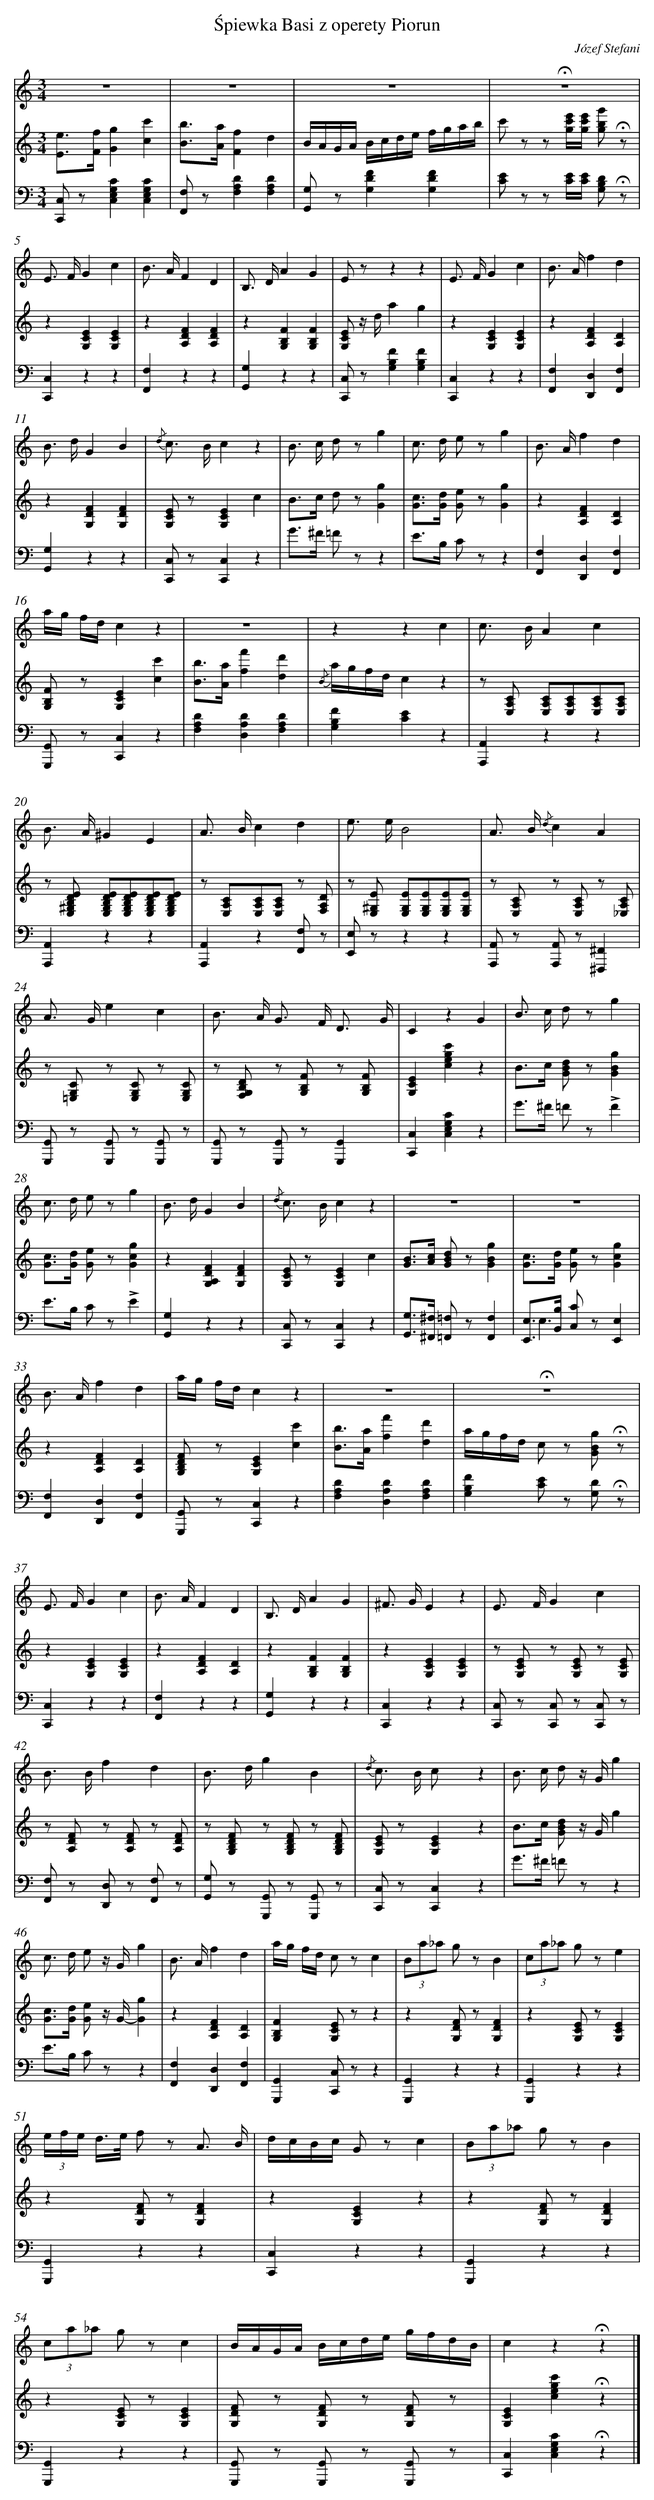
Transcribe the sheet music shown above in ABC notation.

X:1
T: Śpiewka Basi z operety Piorun
C: Józef Stefani
L: 1/8
M: 3/4
V: 1 clef=treble
V: 2 clef=treble
V: 3 clef=bass
K: C
[V:1] z6 |
[V:2] [eE]>[fF][g2G2][c'2c2] |
[V:3] [C,C,,] z[C2G,2E,2C,2][C2G,2E,2C,2] |
[V:1] z6 |
[V:2] [bB]>[aA][f2F2]d2 |
[V:3] [F,F,,] z[D2A,2F,2][D2A,2F,2] |
[V:1] z6 |
[V:2] B/A/G/A/ B/c/d/e/ f/g/a/b/ |
[V:3] [G,G,,] z[F2D2G,2][F2D2G,2] |
[V:1] !fermata!z6 |
[V:2] c' z z [e'/c'/g/][e'/c'/g/] [g'bg] !fermata!z |
[V:3] [EC] z z [E/C/][E/C/] [DB,G,] !fermata!z |
[V:1] E> FG2c2 |
[V:2] z2[E2C2G,2][E2C2G,2] |
[V:3] [C,2C,,2]z2z2 |
[V:1] B> AF2D2 |
[V:2] z2[F2D2A,2][F2D2A,2] |
[V:3] [F,2F,,2]z2z2 |
[V:1] B,> DA2G2 |
[V:2] z2[F2B,2G,2][F2B,2G,2] |
[V:3] [G,2G,,2]z2z2 |
[V:1] E zz2z2 |
[V:2] [ECG,] z/ d/a2g2 |
[V:3] [C,C,,] z[F2B,2G,2][F2B,2G,2] |
[V:1] E> FG2c2 |
[V:2] z2[E2C2G,2][E2C2G,2] |
[V:3] [C,2C,,2]z2z2 |
[V:1] B> Af2d2 |
[V:2] z2[F2D2A,2][D2A,2] |
[V:3] [F,2F,,2][D,2D,,2][F,2F,,2] |
[V:1] B> dG2B2 |
[V:2] z2[F2D2G,2][F2D2G,2] |
[V:3] [G,2G,,2]z2z2 |
[V:1] {/d} c> Bc2z2 |
[V:2] [ECG,] z[E2C2G,2]c2 |
[V:3] [C,C,,] z[C,2C,,2]z2 |
[V:1] B> c d zg2 |
[V:2] B>c d z[g2G2] |
[V:3] G>^F =F zz2 |
[V:1] c> d e zg2 |
[V:2] [cG]>[dG] [eG] z[g2G2] |
[V:3] E>B, C zz2 |
[V:1] B> Af2d2 |
[V:2] z2[F2D2A,2][D2A,2] |
[V:3] [F,2F,,2][D,2D,,2][F,2F,,2] |
[V:1] a/g/ f/d/c2z2 |
[V:2] [FB,G,] z[E2C2G,2][c'2c2] |
[V:3] [G,,G,,,] z[C,2C,,2]z2 |
[V:1] z6 |
[V:2] [bB]>[aA][f'2f2][d'2d2] |
[V:3] [D2A,2F,2][D2A,2D,2][D2A,2F,2] |
[V:1] z2z2c2 |
[V:2] {/B} a/g/f/d/c2z2 |
[V:3] [F2B,2G,2][E2C2]z2 |
[V:1] c> BA2c2 |
[V:2] z [CA,E,] [CA,E,][CA,E,][CA,E,][CA,E,] |
[V:3] [A,,2A,,,2]z2z2 |
[V:1] B> A^G2E2 |
[V:2] z [EDB,^G,E,] [EDB,G,E,][EDB,G,E,][EDB,G,E,][EDB,G,E,] |
[V:3] [A,,2A,,,2]z2z2 |
[V:1] A> Bc2d2 |
[V:2] z [CA,E,][CA,E,][CA,E,] z [DA,F,] |
[V:3] [A,,2A,,,2]z2[F,F,,] z |
[V:1] e> eB4 |
[V:2] z [E^G,E,] [EG,E,][EG,E,][EG,E,][EG,E,] |
[V:3] [E,E,,] zz2z2 |
[V:1] A> B {/d}c2A2 |
[V:2] z [CA,E,] z [CA,E,] z [CA,_E,] |
[V:3] [A,,A,,,] z [A,,A,,,] z[^F,,2^F,,,2] |
[V:1] A> Ge2c2 |
[V:2] z [CG,=E,] z [CG,E,] z [CG,E,] |
[V:3] [G,,G,,,] z [G,,G,,,] z [G,,G,,,] z |
[V:1] B> A G> F D3/ G/ |
[V:2] z [DB,G,F,] z [FB,G,] z [FB,G,] |
[V:3] [G,,G,,,] z [G,,G,,,] z[G,,2G,,,2] |
[V:1] C2z2G2 |
[V:2] [E2C2G,2][c'2g2e2c2]z2 |
[V:3] [C,2C,,2][C2G,2E,2C,2]z2 |
[V:1] B> c d zg2 |
[V:2] B>c [dBG] z[g2B2G2] |
[V:3] G>^F =F z!accent!F2 |
[V:1] c> d e zg2 |
[V:2] [cG]>[dG] [eG] z[g2c2G2] |
[V:3] E>B, C z!accent!E2 |
[V:1] B> dG2B2 |
[V:2] z2[F2D2A,2G,2][F2D2G,2] |
[V:3] [G,2G,,2]z2z2 |
[V:1] {/d} c> Bc2z2 |
[V:2] [ECG,] z[E2C2G,2]c2 |
[V:3] [C,C,,] z[C,2C,,2]z2 |
[V:1] z6 |
[V:2] [BG]>[cA] [dBG] z[g2B2G2] |
[V:3] [G,G,,]>[^F,^F,,] [=F,=F,,] z[F,2F,,2] |
[V:1] z6 |
[V:2] [cG]>[dG] [eG] z[g2c2G2] |
[V:3] [E,E,,]>[B,B,,] [CC,] z[E,2E,,2] & E,2>x2x2 |
[V:1] B> Af2d2 |
[V:2] z2[F2D2A,2][D2A,2] |
[V:3] [F,2F,,2][D,2D,,2][F,2F,,2] |
[V:1] a/g/ f/d/c2z2 |
[V:2] [FDB,G,] z[E2C2G,2][c'2c2] |
[V:3] [G,,G,,,] z[C,2C,,2]z2 |
[V:1] z6 |
[V:2] [bB]>[aA][f'2f2][d'2d2] |
[V:3] [D2A,2F,2][D2A,2D,2][D2A,2F,2] |
[V:1] !fermata!z6 |
[V:2] a/g/f/d/ c z [gBG] !fermata!z |
[V:3] [F2B,2G,2][EC] z [DG,] !fermata!z |
[V:1] E> FG2c2 |
[V:2] z2[E2C2G,2][E2C2G,2] |
[V:3] [C,2C,,2]z2z2 |
[V:1] B> AF2D2 |
[V:2] z2[F2D2A,2][D2A,2] |
[V:3] [F,2F,,2]z2z2 |
[V:1] B,> DA2G2 |
[V:2] z2[F2B,2G,2][F2B,2G,2] |
[V:3] [G,2G,,2]z2z2 |
[V:1] ^F> GE2z2 |
[V:2] z2[E2C2G,2][E2C2G,2] |
[V:3] [C,2C,,2]z2z2 |
[V:1] E> FG2c2 |
[V:2] z [ECG,] z [ECG,] z [ECG,] |
[V:3] [C,C,,] z [C,C,,] z [C,C,,] z |
[V:1] B> Bf2d2 |
[V:2] z [FDA,] z [FDA,] z [FDA,] |
[V:3] [F,F,,] z [D,D,,] z [F,F,,] z |
[V:1] B> dg2B2 |
[V:2] z [FDB,G,] z [FDB,G,] z [FDB,G,] |
[V:3] [G,G,,] z [G,,G,,,] z [G,,G,,,] z |
[V:1] {/d} c> B c xz2 |
[V:2] [ECG,] z[E2C2G,2]z2 |
[V:3] [C,C,,] z[C,2C,,2]z2 |
[V:1] B> c d z/ G/g2 |
[V:2] B>c [dBG] z/ G/g2 |
[V:3] G>^F =F zz2 |
[V:1] c> d e z/ G/g2 |
[V:2] [cG]>[dG] [eG] z/ G/-[g2G2] |
[V:3] E>B, C zz2 |
[V:1] B> Af2d2 |
[V:2] z2[F2D2A,2][D2A,2] |
[V:3] [F,2F,,2][D,2D,,2][F,2F,,2] |
[V:1] a/g/ f/d/ c zc2 |
[V:2] [F2B,2G,2][ECG,] zz2 |
[V:3] [G,,2G,,,2][C,C,,] zz2 |
[V:1] (3Ba_a g zB2 |
[V:2] z2[FDG,] z[F2D2G,2] |
[V:3] [G,,2G,,,2]z2z2 |
[V:1] (3ca_a g ze2 |
[V:2] z2[ECG,] z[E2C2G,2] |
[V:3] [G,,2G,,,2]z2z2 |
[V:1] (3e/f/e/ d/>e/ f z A3/ B/ |
[V:2] z2[FDG,] z[F2D2G,2] |
[V:3] [G,,2G,,,2]z2z2 |
[V:1] d/c/B/c/ G zc2 |
[V:2] z2[E2C2G,2]z2 |
[V:3] [C,2C,,2]z2z2 |
[V:1] (3Ba_a g zB2 |
[V:2] z2[FDG,] z[F2D2G,2] |
[V:3] [G,,2G,,,2]z2z2 |
[V:1] (3ca_a g zc2 |
[V:2] z2[ECG,] z[E2C2G,2] |
[V:3] [G,,2G,,,2]z2z2 |
[V:1] B/A/G/A/ B/c/d/e/ g/f/d/B/ |
[V:2] [FDG,] z [FDG,] z [FDG,] z |
[V:3] [G,,G,,,] z [G,,G,,,] z [G,,G,,,] z |
[V:1] c2z2!fermata!z2 |]
[V:2] [E2C2G,2][c'2g2e2c2]!fermata!z2 |]
[V:3] [C,2C,,2][C2G,2E,2C,2]!fermata!z2 |]
